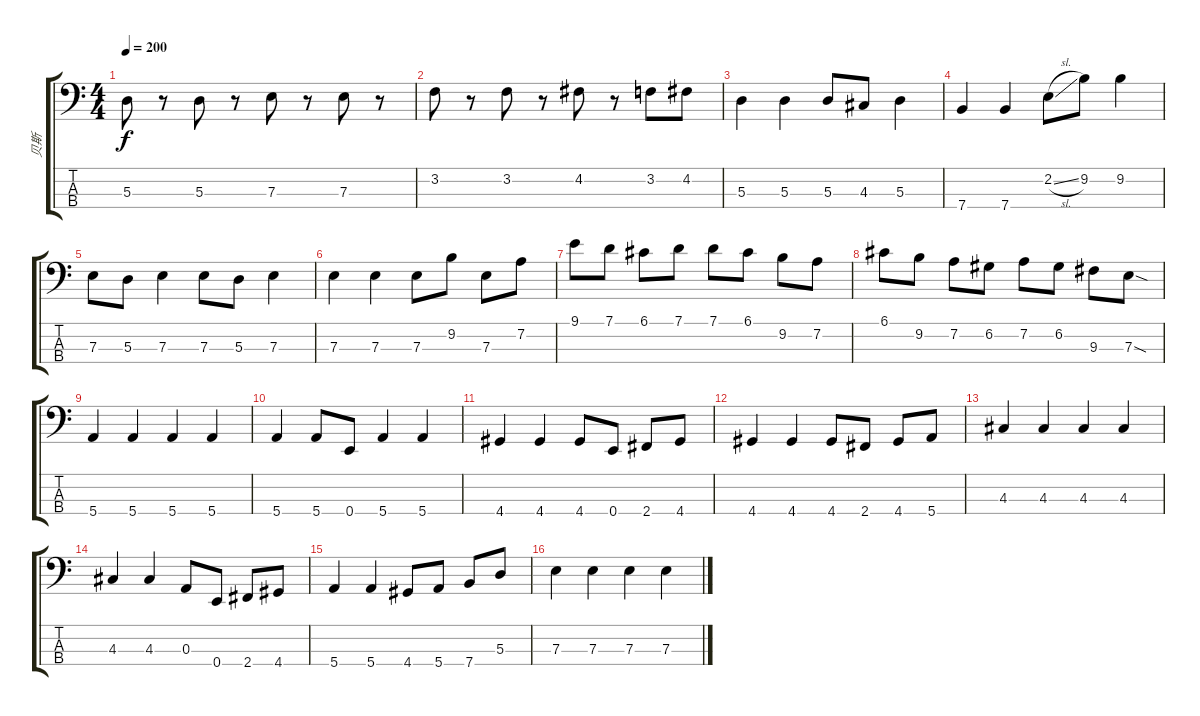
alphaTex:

\track ("贝斯" "贝斯") {instrument electricbassfinger}
\staff {score tabs}
\tuning (G2 D2 A1 E1) {hide}
\ts (4 4)
\tempo 200
\clef f4
\ks c
5.3.8{dy f} r.8 5.3.8 r.8 7.3.8 r.8 7.3.8 r.8 |
3.2.8 r.8 3.2.8 r.8 4.2.8 r.8 3.2.8 4.2.8 |
5.3.4 5.3.4 5.3.8 4.3.8 5.3.4 |
7.4.4 7.4.4 2.2{sl}.8 9.2.8 9.2.4 |
7.3.8 5.3.8 7.3.4 7.3.8 5.3.8 7.3.4 |
7.3.4 7.3.4 7.3.8 9.2.8 7.3.8 7.2.8 |
9.1.8 7.1.8 6.1.8 7.1.8 7.1.8 6.1.8 9.2.8 7.2.8 |
6.1.8 9.2.8 7.2.8 6.2.8 7.2.8 6.2.8 9.3.8 7.3{sod}.8 |
5.4.4 5.4.4 5.4.4 5.4.4 |
5.4.4 5.4.8 0.4.8 5.4.4 5.4.4 |
4.4.4 4.4.4 4.4.8 0.4.8 2.4.8 4.4.8 |
4.4.4 4.4.4 4.4.8 2.4.8 4.4.8 5.4.8 |
4.3.4 4.3.4 4.3.4 4.3.4 |
4.3.4 4.3.4 0.3.8 0.4.8 2.4.8 4.4.8 |
5.4.4 5.4.4 4.4.8 5.4.8 7.4.8 5.3.8 |
7.3.4 7.3.4 7.3.4 7.3.4
